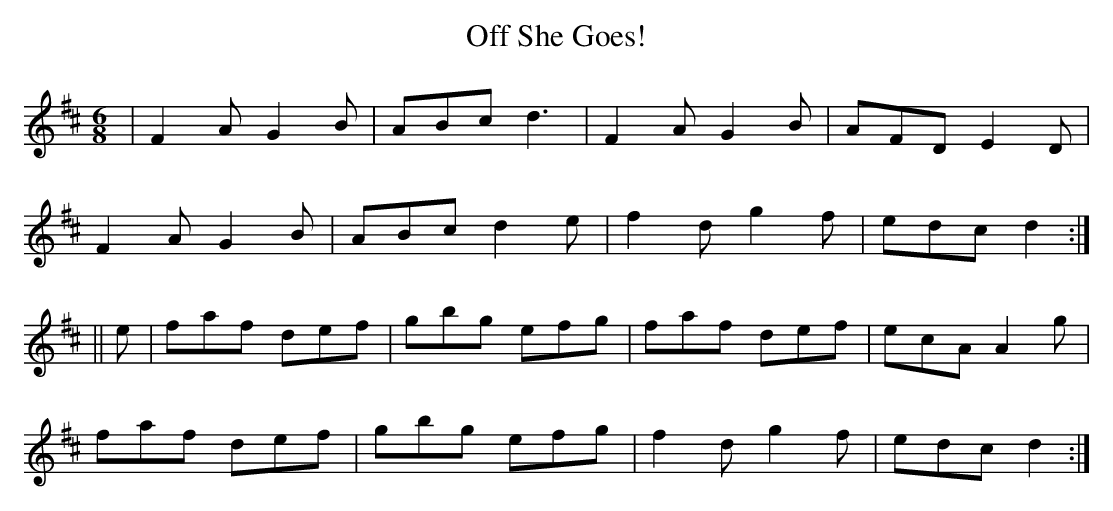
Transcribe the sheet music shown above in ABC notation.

X:1
T: Off She Goes!
M: 6/8
L: 1/8
K: D
| F2A G2B | ABc d3 | F2A G2B | AFD E2D  |
F2A G2B | ABc d2e | f2d g2f | edc d2 :|
|| e | faf def | gbg efg | faf def | ecA A2g  |
faf def | gbg efg | f2d g2f | edc d2 :|
